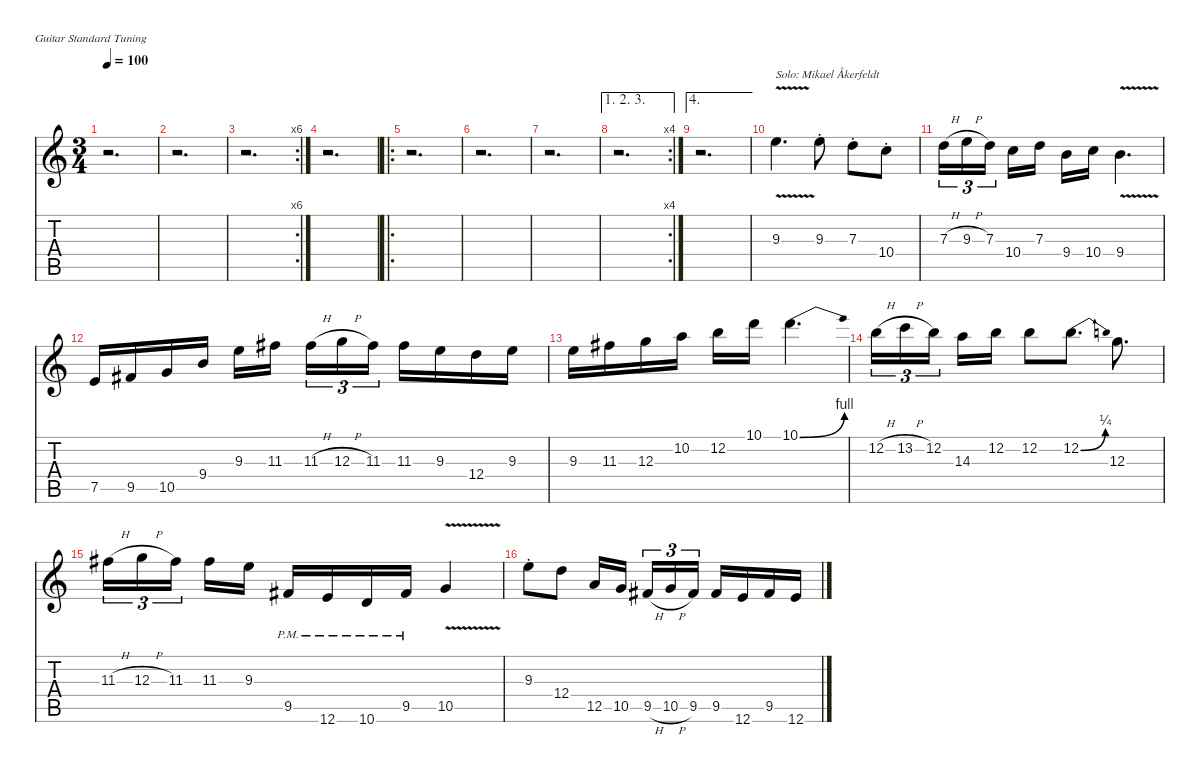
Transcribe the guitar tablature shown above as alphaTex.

\defaultSystemsLayout 4
\hideDynamics
\bracketExtendMode nobrackets
\singleTrackTrackNamePolicy hidden
\multiTrackTrackNamePolicy hidden
\firstSystemTrackNameMode fullname
\firstSystemTrackNameOrientation horizontal
\otherSystemsTrackNameOrientation horizontal
\track ("Guitar" "od.guit.") {instrument overdrivenguitar}
\staff {score tabs}
\tuning (E4 B3 G3 D3 A2 E2)
\ts (3 4)
\tempo 100
\clef g2
\ks c
r.2{d dy f beam Down} |
r.2{d beam Down} |
\rc 6
r.2{d beam Down} |
r.2{d beam Down} |
\ro
r.2{d beam Down} |
r.2{d beam Down} |
r.2{d beam Down} |
\ae (1 2 3)
\rc 4
r.2{d beam Down} |
\ae 4
r.2{d beam Down} |
9.3{v}.4{d txt "Solo: Mikael Åkerfeldt" beam Down} 9.3{st}.8{beam Down} 7.3{st}.8{beam Down} 10.4{st}.8{beam Down} |
7.3{h}.16{tu (3 2) beam Down} 9.3{h}.16{tu (3 2) beam Down} 7.3.16{tu (3 2) beam Down} 10.4.16{beam Down} 7.3.16{beam Down} 9.4.16{beam Down} 10.4.16{beam Down} 9.4{v}.4{d beam Down} |
7.5.16{beam Up} 9.5{acc #}.16{beam Up} 10.5.16{beam Up} 9.4.16{beam Up} 9.3.16{beam Down} 11.3{acc #}.16{beam Down} 11.3{h acc #}.16{tu (3 2) beam Down} 12.3{h}.16{tu (3 2) beam Down} 11.3{acc #}.16{tu (3 2) beam Down} 11.3{acc #}.16{beam Down} 9.3.16{beam Down} 12.4.16{beam Down} 9.3.16{beam Down} |
9.3.16{beam Down} 11.3{acc #}.16{beam Down} 12.3.16{beam Down} 10.2.16{beam Down} 12.2.16{beam Down} 10.1.16{beam Down} 10.1{be (bend 0 0 15 4)}.4{d beam Down} |
12.2{h}.16{tu (3 2) beam Down} 13.2{h}.16{tu (3 2) beam Down} 12.2.16{tu (3 2) beam Down} 14.3.16{beam Down} 12.2.16{beam Down} 12.2.8{beam Down} 12.2{be (bend 0 0 9.999999599999999 1)}.8{d beam Down} 12.3.8{d beam Down} |
11.3{h acc #}.16{tu (3 2) beam Down} 12.3{h}.16{tu (3 2) beam Down} 11.3{acc #}.16{tu (3 2) beam Down} 11.3{acc #}.16{beam Down} 9.3.16{beam Down} 9.5{pm acc #}.16{beam Up} 12.6{pm}.16{beam Up} 10.6{pm}.16{beam Up} 9.5{pm acc #}.16{beam Up} 10.5{v}.4{beam Up} |
9.3{st}.8{beam Down} 12.4.8{beam Down} 12.5.16{beam Up} 10.5.16{beam Up} 9.5{h acc #}.16{tu (3 2) beam Up} 10.5{h}.16{tu (3 2) beam Up} 9.5{acc #}.16{tu (3 2) beam Up} 9.5{acc #}.16{beam Up} 12.6.16{beam Up} 9.5{acc #}.16{beam Up} 12.6.16{beam Up}
